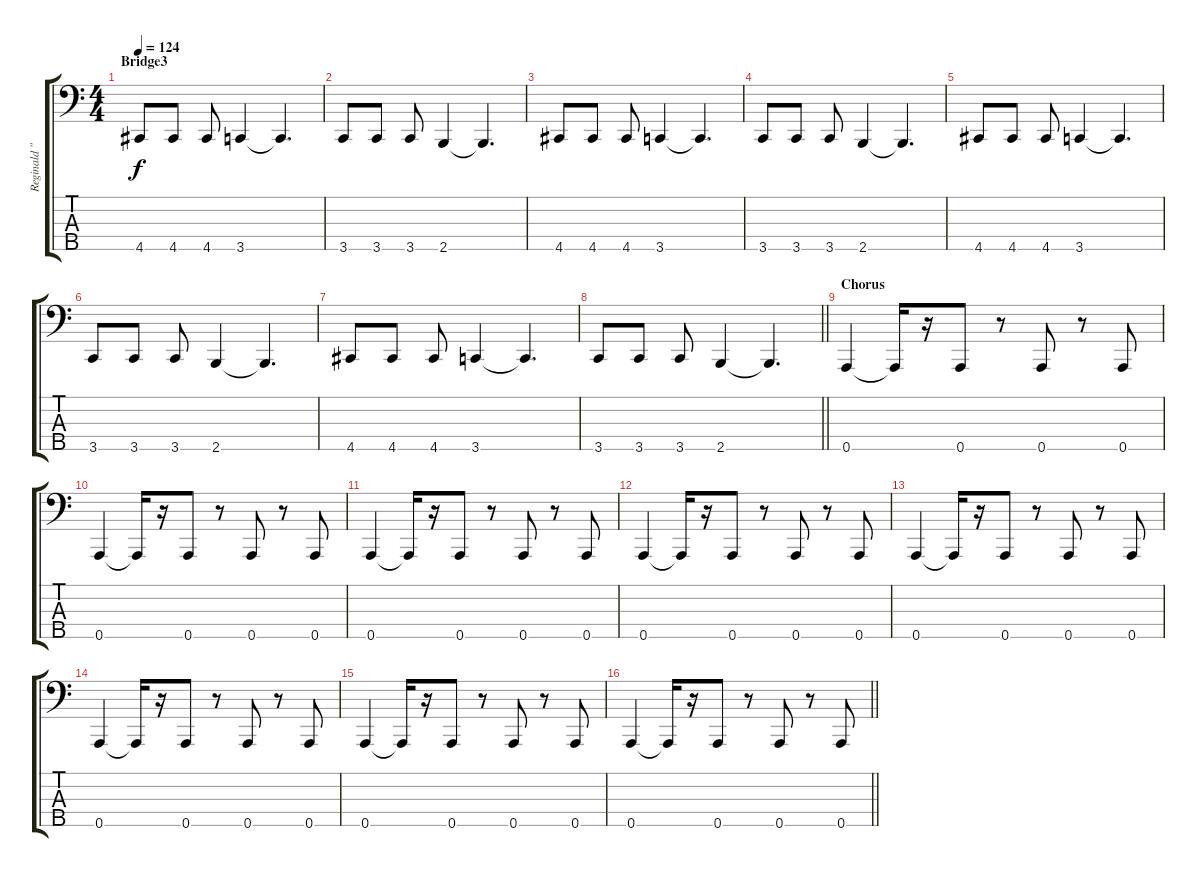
\track ("Reginald \"Fieldy\"Arvizu" "Reginald \"") {instrument electricbassfinger}
\staff {score tabs}
\tuning (F2 C2 G1 D1 A0) {hide}
\ts (4 4)
\section ("" "Bridge3")
\tempo 124
\clef f4
\ks c
4.5.8{dy f} 4.5.8 4.5.8 3.5.4 3.5{t}.4{d} |
3.5.8 3.5.8 3.5.8 2.5.4 2.5{t}.4{d} |
4.5.8 4.5.8 4.5.8 3.5.4 3.5{t}.4{d} |
3.5.8 3.5.8 3.5.8 2.5.4 2.5{t}.4{d} |
4.5.8 4.5.8 4.5.8 3.5.4 3.5{t}.4{d} |
3.5.8 3.5.8 3.5.8 2.5.4 2.5{t}.4{d} |
4.5.8 4.5.8 4.5.8 3.5.4 3.5{t}.4{d} |
\barLineRight lightlight
3.5.8 3.5.8 3.5.8 2.5.4 2.5{t}.4{d} |
\section ("" "Chorus")
0.5.4 0.5{t}.16 r.16 0.5.8 r.8 0.5.8 r.8 0.5.8 |
0.5.4 0.5{t}.16 r.16 0.5.8 r.8 0.5.8 r.8 0.5.8 |
0.5.4 0.5{t}.16 r.16 0.5.8 r.8 0.5.8 r.8 0.5.8 |
0.5.4 0.5{t}.16 r.16 0.5.8 r.8 0.5.8 r.8 0.5.8 |
0.5.4 0.5{t}.16 r.16 0.5.8 r.8 0.5.8 r.8 0.5.8 |
0.5.4 0.5{t}.16 r.16 0.5.8 r.8 0.5.8 r.8 0.5.8 |
0.5.4 0.5{t}.16 r.16 0.5.8 r.8 0.5.8 r.8 0.5.8 |
\barLineRight lightlight
0.5.4 0.5{t}.16 r.16 0.5.8 r.8 0.5.8 r.8 0.5.8
